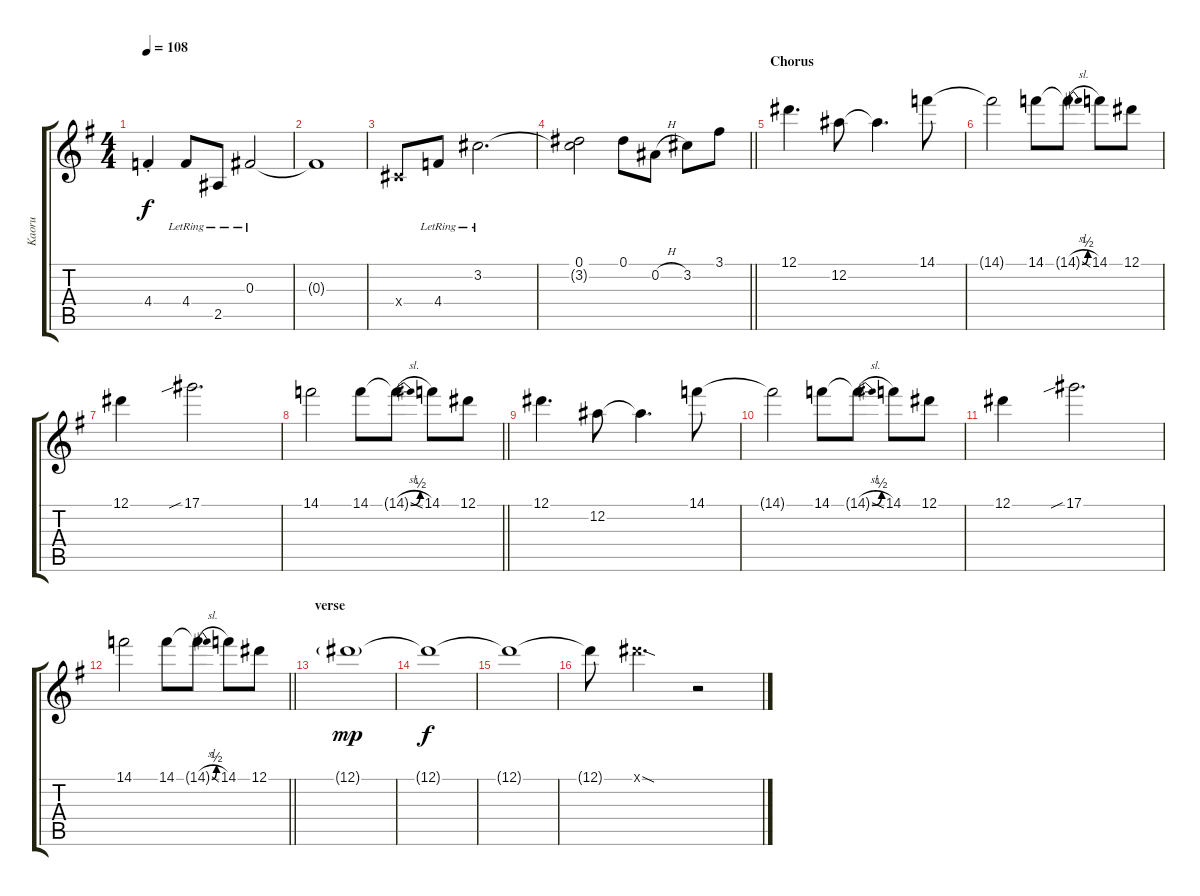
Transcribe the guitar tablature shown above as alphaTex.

\track ("Kaoru" "Kaoru") {instrument electricguitarjazz}
\staff {score tabs}
\tuning (Eb4 Bb3 Gb3 Db3 Ab2 Db2) {hide}
\ts (4 4)
\tempo 108
\clef g2
\ks g
4.4{st}.4{dy f} 4.4{lr}.8 2.5{lr}.8 0.3{lr}.2 |
0.3{t}.1 |
0.4{x}.8 4.4{lr}.8 3.2{lr}.2{d} |
\barLineRight lightlight
(0.1 3.2{t}).2 0.1.8 0.2{h}.8 3.2.8 3.1.8 |
\section ("" "Chorus")
12.1.4{d instrument distortionguitar} 12.2.8 12.2{t}.4{d} 14.1.8 |
14.1{t}.2 14.1.8 14.1{be (bend 0 0 60 2) sl t}.8 14.1.8 12.1.8 |
12.1.4 17.1{sib}.2{d} |
\barLineRight lightlight
14.1.2 14.1.8 14.1{be (bend 0 0 60 2) sl t}.8 14.1.8 12.1.8 |
12.1.4{d} 12.2.8 12.2{t}.4{d} 14.1.8 |
14.1{t}.2 14.1.8 14.1{be (bend 0 0 60 2) sl t}.8 14.1.8 12.1.8 |
12.1.4 17.1{sib}.2{d} |
\barLineRight lightlight
14.1.2 14.1.8 14.1{be (bend 0 0 60 2) sl t}.8 14.1.8 12.1.8 |
\section ("" "verse")
12.1{g}.1{dy mp} |
12.1{t}.1{dy f} |
12.1{t}.1 |
12.1{t}.8 12.1{sod x}.4{d} r.2
